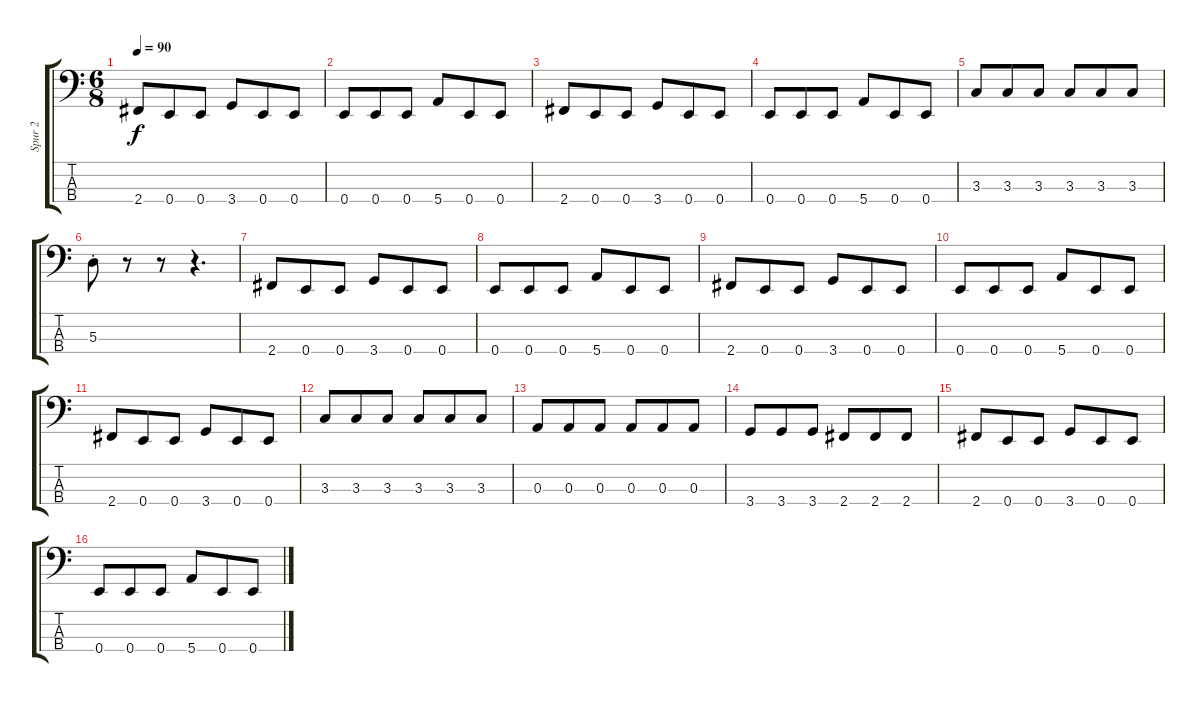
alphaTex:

\track ("Spur 2" "Spur 2") {instrument electricbasspick}
\staff {score tabs}
\tuning (G2 D2 A1 E1) {hide}
\ts (6 8)
\tempo 90
\clef f4
\ks c
2.4.8{dy f} 0.4.8 0.4.8 3.4.8 0.4.8 0.4.8 |
0.4.8 0.4.8 0.4.8 5.4.8 0.4.8 0.4.8 |
2.4.8 0.4.8 0.4.8 3.4.8 0.4.8 0.4.8 |
0.4.8 0.4.8 0.4.8 5.4.8 0.4.8 0.4.8 |
3.3.8 3.3.8 3.3.8 3.3.8 3.3.8 3.3.8 |
5.3{st}.8 r.8 r.8 r.4{d} |
2.4.8 0.4.8 0.4.8 3.4.8 0.4.8 0.4.8 |
0.4.8 0.4.8 0.4.8 5.4.8 0.4.8 0.4.8 |
2.4.8 0.4.8 0.4.8 3.4.8 0.4.8 0.4.8 |
0.4.8 0.4.8 0.4.8 5.4.8 0.4.8 0.4.8 |
2.4.8 0.4.8 0.4.8 3.4.8 0.4.8 0.4.8 |
3.3.8 3.3.8 3.3.8 3.3.8 3.3.8 3.3.8 |
0.3.8 0.3.8 0.3.8 0.3.8 0.3.8 0.3.8 |
3.4.8 3.4.8 3.4.8 2.4.8 2.4.8 2.4.8 |
2.4.8 0.4.8 0.4.8 3.4.8 0.4.8 0.4.8 |
0.4.8 0.4.8 0.4.8 5.4.8 0.4.8 0.4.8
